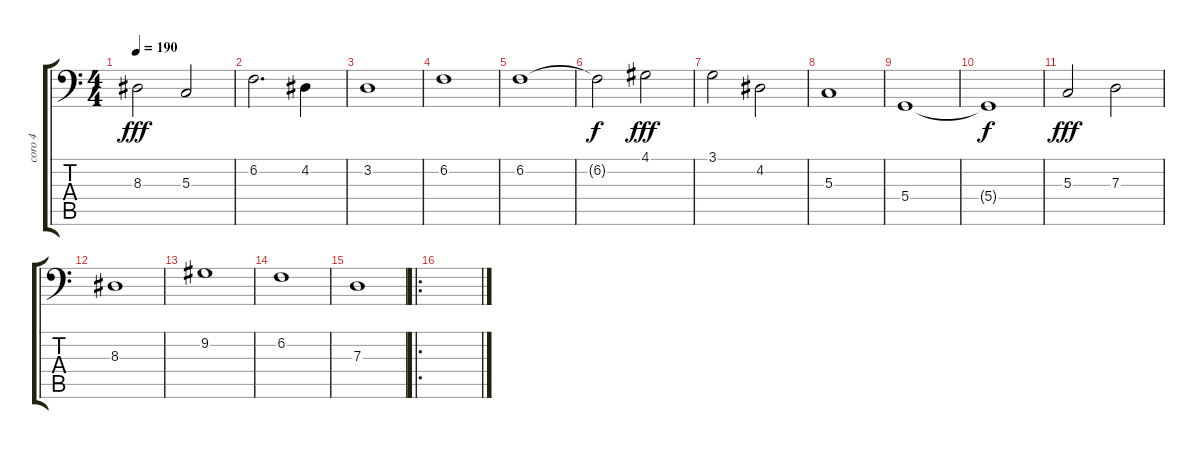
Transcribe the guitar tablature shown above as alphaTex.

\track ("coro 4" "coro 4") {instrument choiraahs}
\staff {score tabs}
\tuning (E3 B2 G2 D2 A1 E1) {hide}
\ts (4 4)
\tempo 190
\clef f4
\ks c
8.3.2{dy fff} 5.3.2 |
6.2.2{d} 4.2.4 |
3.2.1 |
6.2.1 |
6.2.1 |
6.2{t}.2{dy f} 4.1.2{dy fff} |
3.1.2 4.2.2 |
5.3.1 |
5.4.1 |
5.4{t}.1{dy f} |
5.3.2{dy fff} 7.3.2 |
8.3.1 |
9.2.1 |
6.2.1 |
7.3.1 |
\ro
